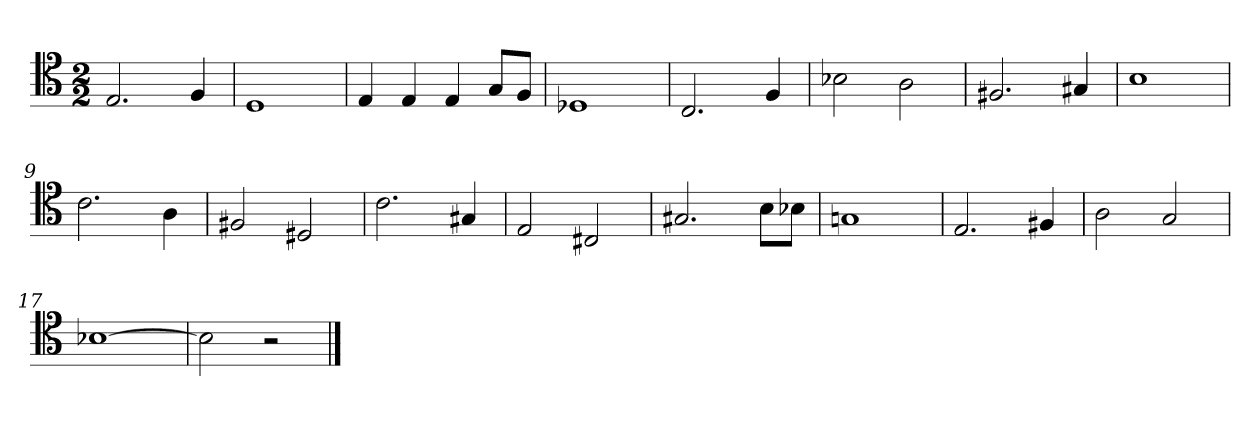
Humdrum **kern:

**kern
*part1
*staff1
*clefC4
*k[]
*C:
*M2/2
=1
2.E/
4F/
=2
1D
=3
4E/
4E/
4E/
8G/L
8F/J
=4
1D-X
=5
2.C/
4F/
=6
2B-X\
2A\
=7
2.F#X/
4G#X/
=8
1B
=9
2.c\
4A\
=10
2F#X/
2D#X/
=11
2.c\
4G#X/
=12
2E/
2C#X/
=13
2.G#X/
8B\L
8B-X\J
=14
1Gn
=15
2.E/
4F#X/
=16
2A\
2G/
=17
[1B-X
=18
2B-\]
2r
==
*-
